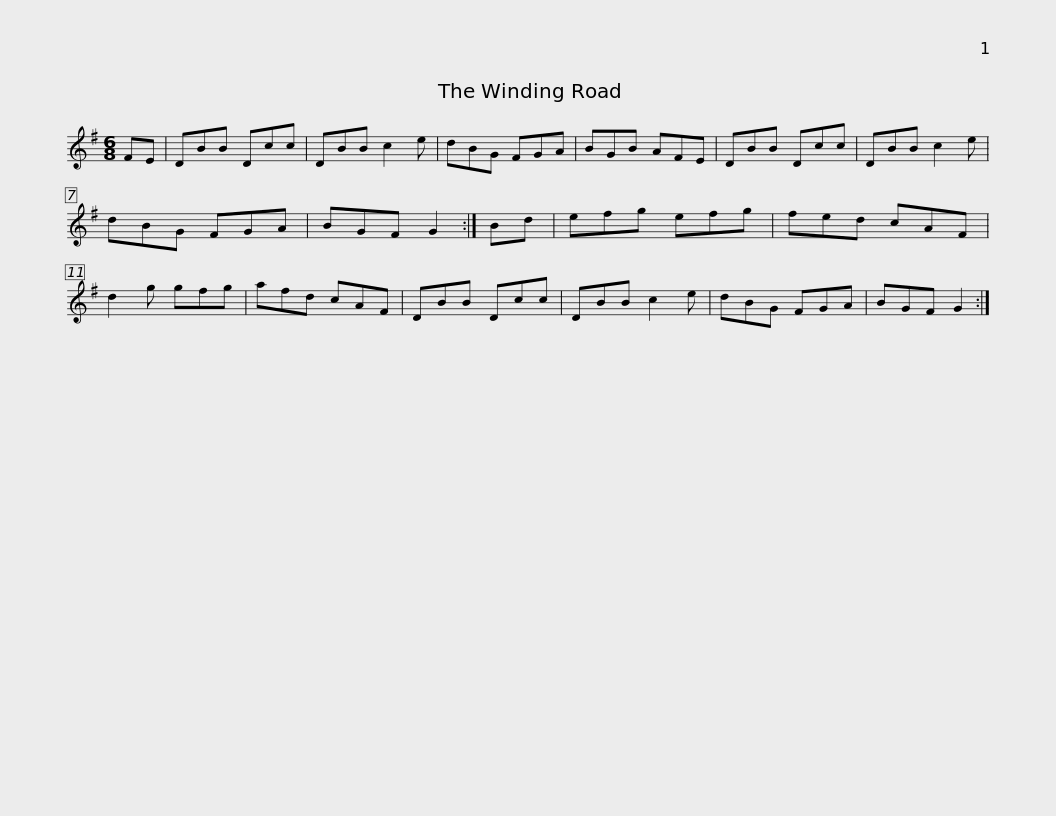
X:1
L:1/8
M:6/8
I:linebreak $
K:G
V:1 treble
V:1
 FE | DBB Dcc | DBB c2 e | dBG FGA | BGB AFE | %5
 DBB Dcc | DBB c2 e | dBG FGA |$ BGF G2 :| Bd | %10
 efg efg | fed cAF | d2 g gfg | afd cAF | DBB Dcc | %15
 DBB c2 e |$ dBG FGA | BGF G2 :| %18
